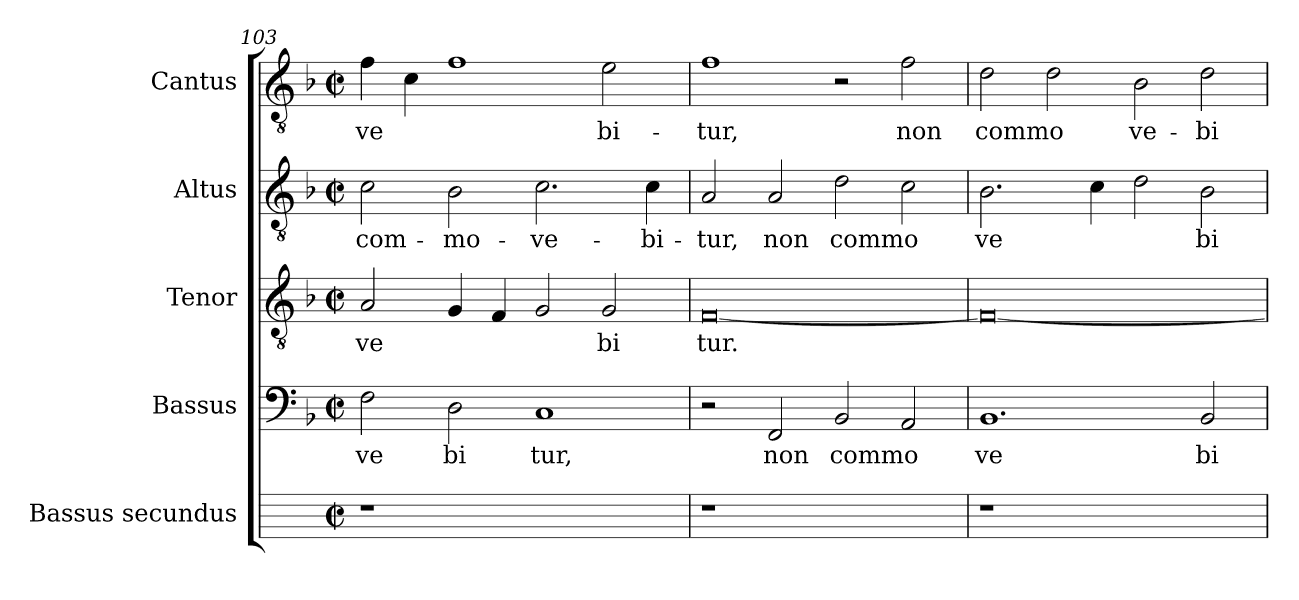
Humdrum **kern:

**kern	**kern	**text	**kern	**text	**kern	**text	**kern	**text
*part5	*part4	*part4	*part3	*part3	*part2	*part2	*part1	*part1
*staff5	*staff4	*staff4	*staff3	*staff3	*staff2	*staff2	*staff1	*staff1
*I"Bassus  secundus	*I"Bassus	*	*I"Tenor	*	*I"Altus	*	*I"Cantus	*
*	*I'B	*	*I'T	*	*I'A	*	*I'C	*
*	*clefF4	*	*clefGv2	*	*clefGv2	*	*clefGv2	*
*k[]	*k[b-]	*	*k[b-]	*	*k[b-]	*	*k[b-]	*
*C:	*F:	*	*F:	*	*F:	*	*F:	*
*M2/2	*M2/2	*	*M2/2	*	*M2/2	*	*M2/2	*
*met(c|)	*met(c|)	*	*met(c|)	*	*met(c|)	*	*met(c|)	*
=103	=103	=103	=103	=103	=103	=103	=103	=103
!	!	!LO:LY:b:cj	!	!LO:LY:b:cj	!	!LO:LY:b:cj	!	!LO:LY:b:cj
1r	2F\	ve	2A/	ve	2c\	com-	4f\	-ve-
!	!	!	!	!	!	!	!	!LO:LY:b:cj
.	.	.	.	.	.	.	4c\	--
!	!	!LO:LY:b:cj	!	!LO:LY:b:cj	!	!LO:LY:b:cj	!	!LO:LY:b:cj
.	2D\	bi	4G/	.	2B-\	-mo-	1f	--
!	!	!	!	!LO:LY:b:cj	!	!	!	!
.	.	.	4F/	.	.	.	.	.
!	!	!LO:LY:b:cj	!	!LO:LY:b:cj	!	!LO:LY:b:cj	!	!
1ryy	1C	tur,	2G/	.	2.c\	-ve-	.	.
!	!	!	!	!LO:LY:b:cj	!	!	!	!LO:LY:b:cj
.	.	.	2G/	bi	.	.	2e\	-bi-
!	!	!	!	!	!	!LO:LY:b:cj	!	!
.	.	.	.	.	4c\	-bi-	.	.
=104	=104	=104	=104	=104	=104	=104	=104	=104
!	!	!	!	!LO:LY:b:cj	!	!LO:LY:b:cj	!	!LO:LY:b:cj
1r	2r	.	[<0F	tur.	2A/	-tur,	1f	-tur,
!	!	!LO:LY:b:cj	!	!	!	!LO:LY:b:cj	!	!
.	2FF/	non	.	.	2A/	non	.	.
!	!	!LO:LY:b:cj	!	!	!	!LO:LY:b:cj	!	!
1ryy	2BB-/	commo	.	.	2d\	commo-	2r	.
!	!	!LO:LY:b:cj	!	!	!	!LO:LY:b:cj	!	!LO:LY:b:cj
.	2AA/	.	.	.	2c\	--	2f\	non
=105	=105	=105	=105	=105	=105	=105	=105	=105
!	!	!LO:LY:b:cj	!	!LO:LY:b:cj	!	!LO:LY:b:cj	!	!LO:LY:b:cj
1r	1.BB-	ve	0F_<	.	2.B-\	-ve-	2d\	commo-
!	!	!	!	!	!	!	!	!LO:LY:b:cj
.	.	.	.	.	.	.	2d\	--
!	!	!	!	!	!	!LO:LY:b:cj	!	!
.	.	.	.	.	4c\	--	.	.
!	!	!	!	!	!	!LO:LY:b:cj	!	!LO:LY:b:cj
1ryy	.	.	.	.	2d\	--	2B-\	-ve-
!	!	!LO:LY:b:cj	!	!	!	!LO:LY:b:cj	!	!LO:LY:b:cj
.	2BB-/	bi	.	.	2B-\	-bi-	2d\	-bi-
=	=	=	=	=	=	=	=	=
*-	*-	*-	*-	*-	*-	*-	*-	*-
